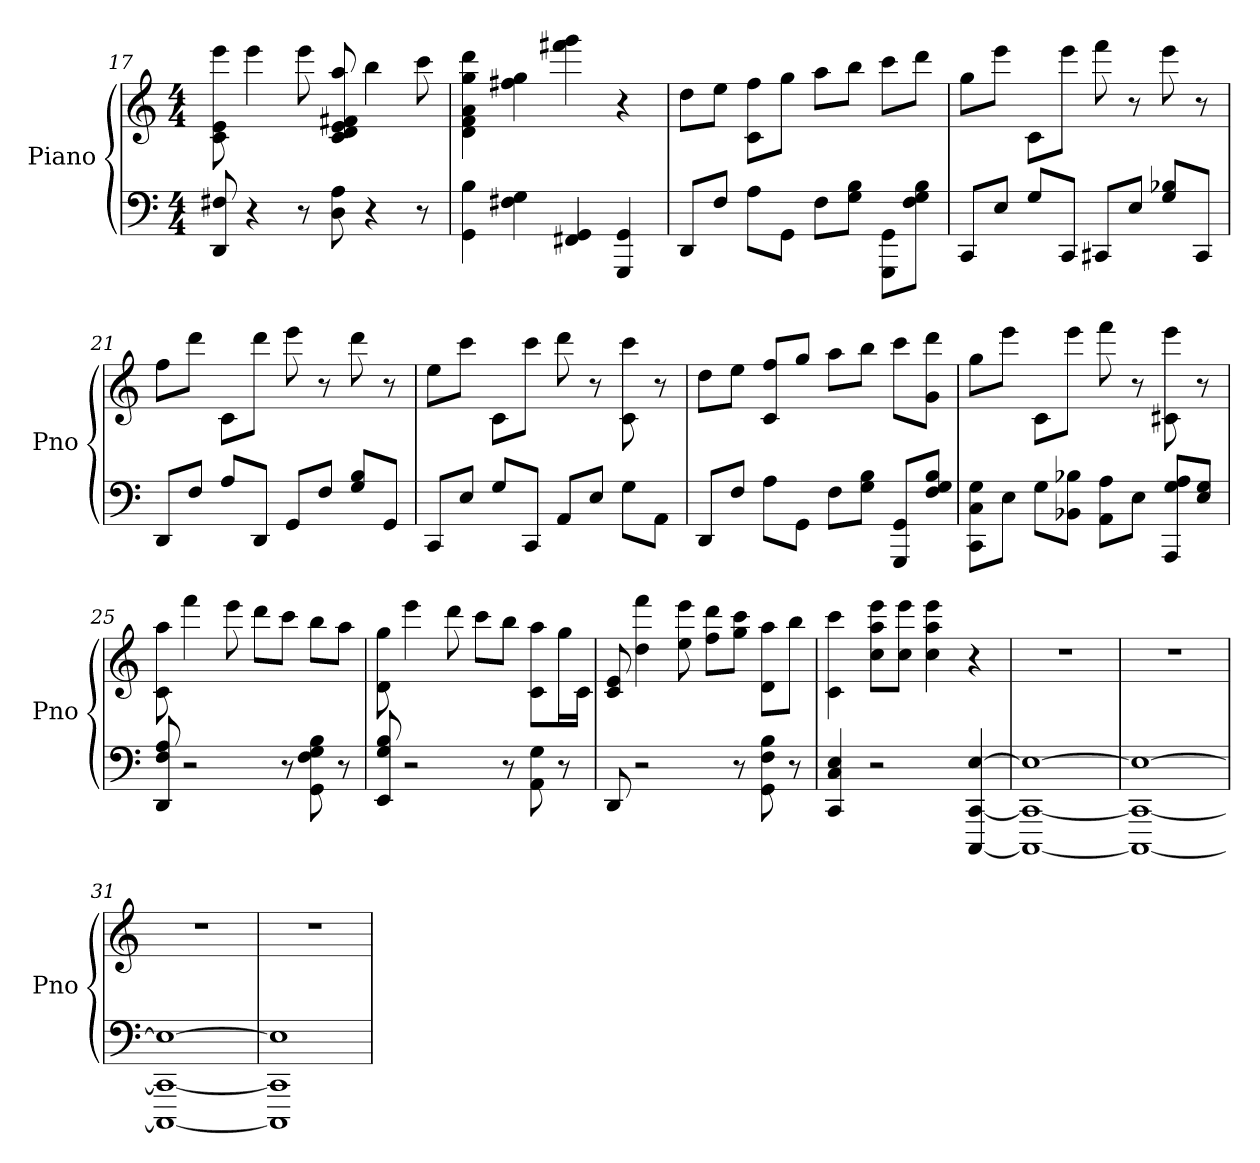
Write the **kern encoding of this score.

**kern	**kern
*part1	*part1
*staff2	*staff1
*I"Piano	*
*I'Pno	*
*clefF4	*clefG2
*k[]	*k[]
*C:	*C:
*M4/4	*M4/4
=17	=17
8F# 8DD	8e 8eee 8c
4r	4eee
8r	8eee
8D 8A	8e 8aa 8f# 8d 8c
4r	4bb
8r	8ccc
=18	=18
4GG 4B	4ddd 4a 4f 4d 4gg
4F# 4G	4ff# 4gg
4FF# 4GG	4fff# 4ggg
4GGG 4GG	4r
=19	=19
8DD/L	8dd\L
8F/J	8ee\J
8A\L	8ff\ 8c\L
8GG\J	8gg\J
8F\L	8aa\L
8B\ 8G\J	8bb\J
8GG\ 8GGG\L	8ccc\L
8G\ 8F\ 8B\J	8ddd\J
=20	=20
8CC/L	8gg\L
8E/J	8eee\J
8G/L	8c\L
8CC/J	8eee\J
8CC#/L	8fff
8E/J	8r
8G/ 8B-/L	8eee
8CC#/J	8r
=21	=21
8DD/L	8ff\L
8F/J	8ddd\J
8A/L	8c\L
8DD/J	8ddd\J
8GG/L	8eee
8F/J	8r
8G/ 8B/L	8ddd
8GG/J	8r
=22	=22
8CC/L	8ee\L
8E/J	8ccc\J
8G/L	8c\L
8CC/J	8ccc\J
8AA/L	8ddd
8E/J	8r
8G\L	8c 8ccc
8AA\J	8r
=23	=23
8DD/L	8dd\L
8F/J	8ee\J
8A\L	8c/ 8ff/L
8GG\J	8gg/J
8F\L	8aa\L
8B\ 8G\J	8bb\J
8GGG/ 8GG/L	8ccc\L
8B/ 8G/ 8F/J	8g\ 8ddd\J
=24	=24
8G\ 8CC\ 8C\L	8gg\L
8E\J	8eee\J
8G\L	8c\L
8B-\ 8BB-\J	8eee\J
8A\ 8AA\L	8fff
8E\J	8r
8AAA/ 8A/ 8G/L	8eee 8c#
8G/ 8E/J	8r
=25	=25
8F 8A 8DD	8aa 8c
2r	4fff
.	8eee
.	8ddd\L
8r	8ccc\J
8F 8B 8GG 8G	8bb\L
8r	8aa\J
=26	=26
8B 8EE 8G	8gg 8d
2r	4eee
.	8ddd
.	8ccc\L
8r	8bb\J
8G 8AA	8aa\ 8c\L
8r	16gg\L
.	16c\JJ
=27	=27
8DD	8e 8c
2r	4fff 4dd
.	8ee 8eee
.	8ddd\ 8ff\L
8r	8gg\ 8ccc\J
8F 8B 8GG	8d\ 8aa\L
8r	8bb\J
=28	=28
4E 4C 4CC	4c 4ccc
2r	8cc\ 8eee\ 8aa\L
.	8eee\ 8cc\J
.	4eee 4cc 4aa
[4CCC [4CC [4E	4r
=29	=29
1CCC_ 1CC_ 1E_	1r
=30	=30
1CCC_ 1CC_ 1E_	1r
=31	=31
1CCC_ 1CC_ 1E_	1r
=32	=32
1CCC] 1CC] 1E]	1r
=	=
*-	*-
